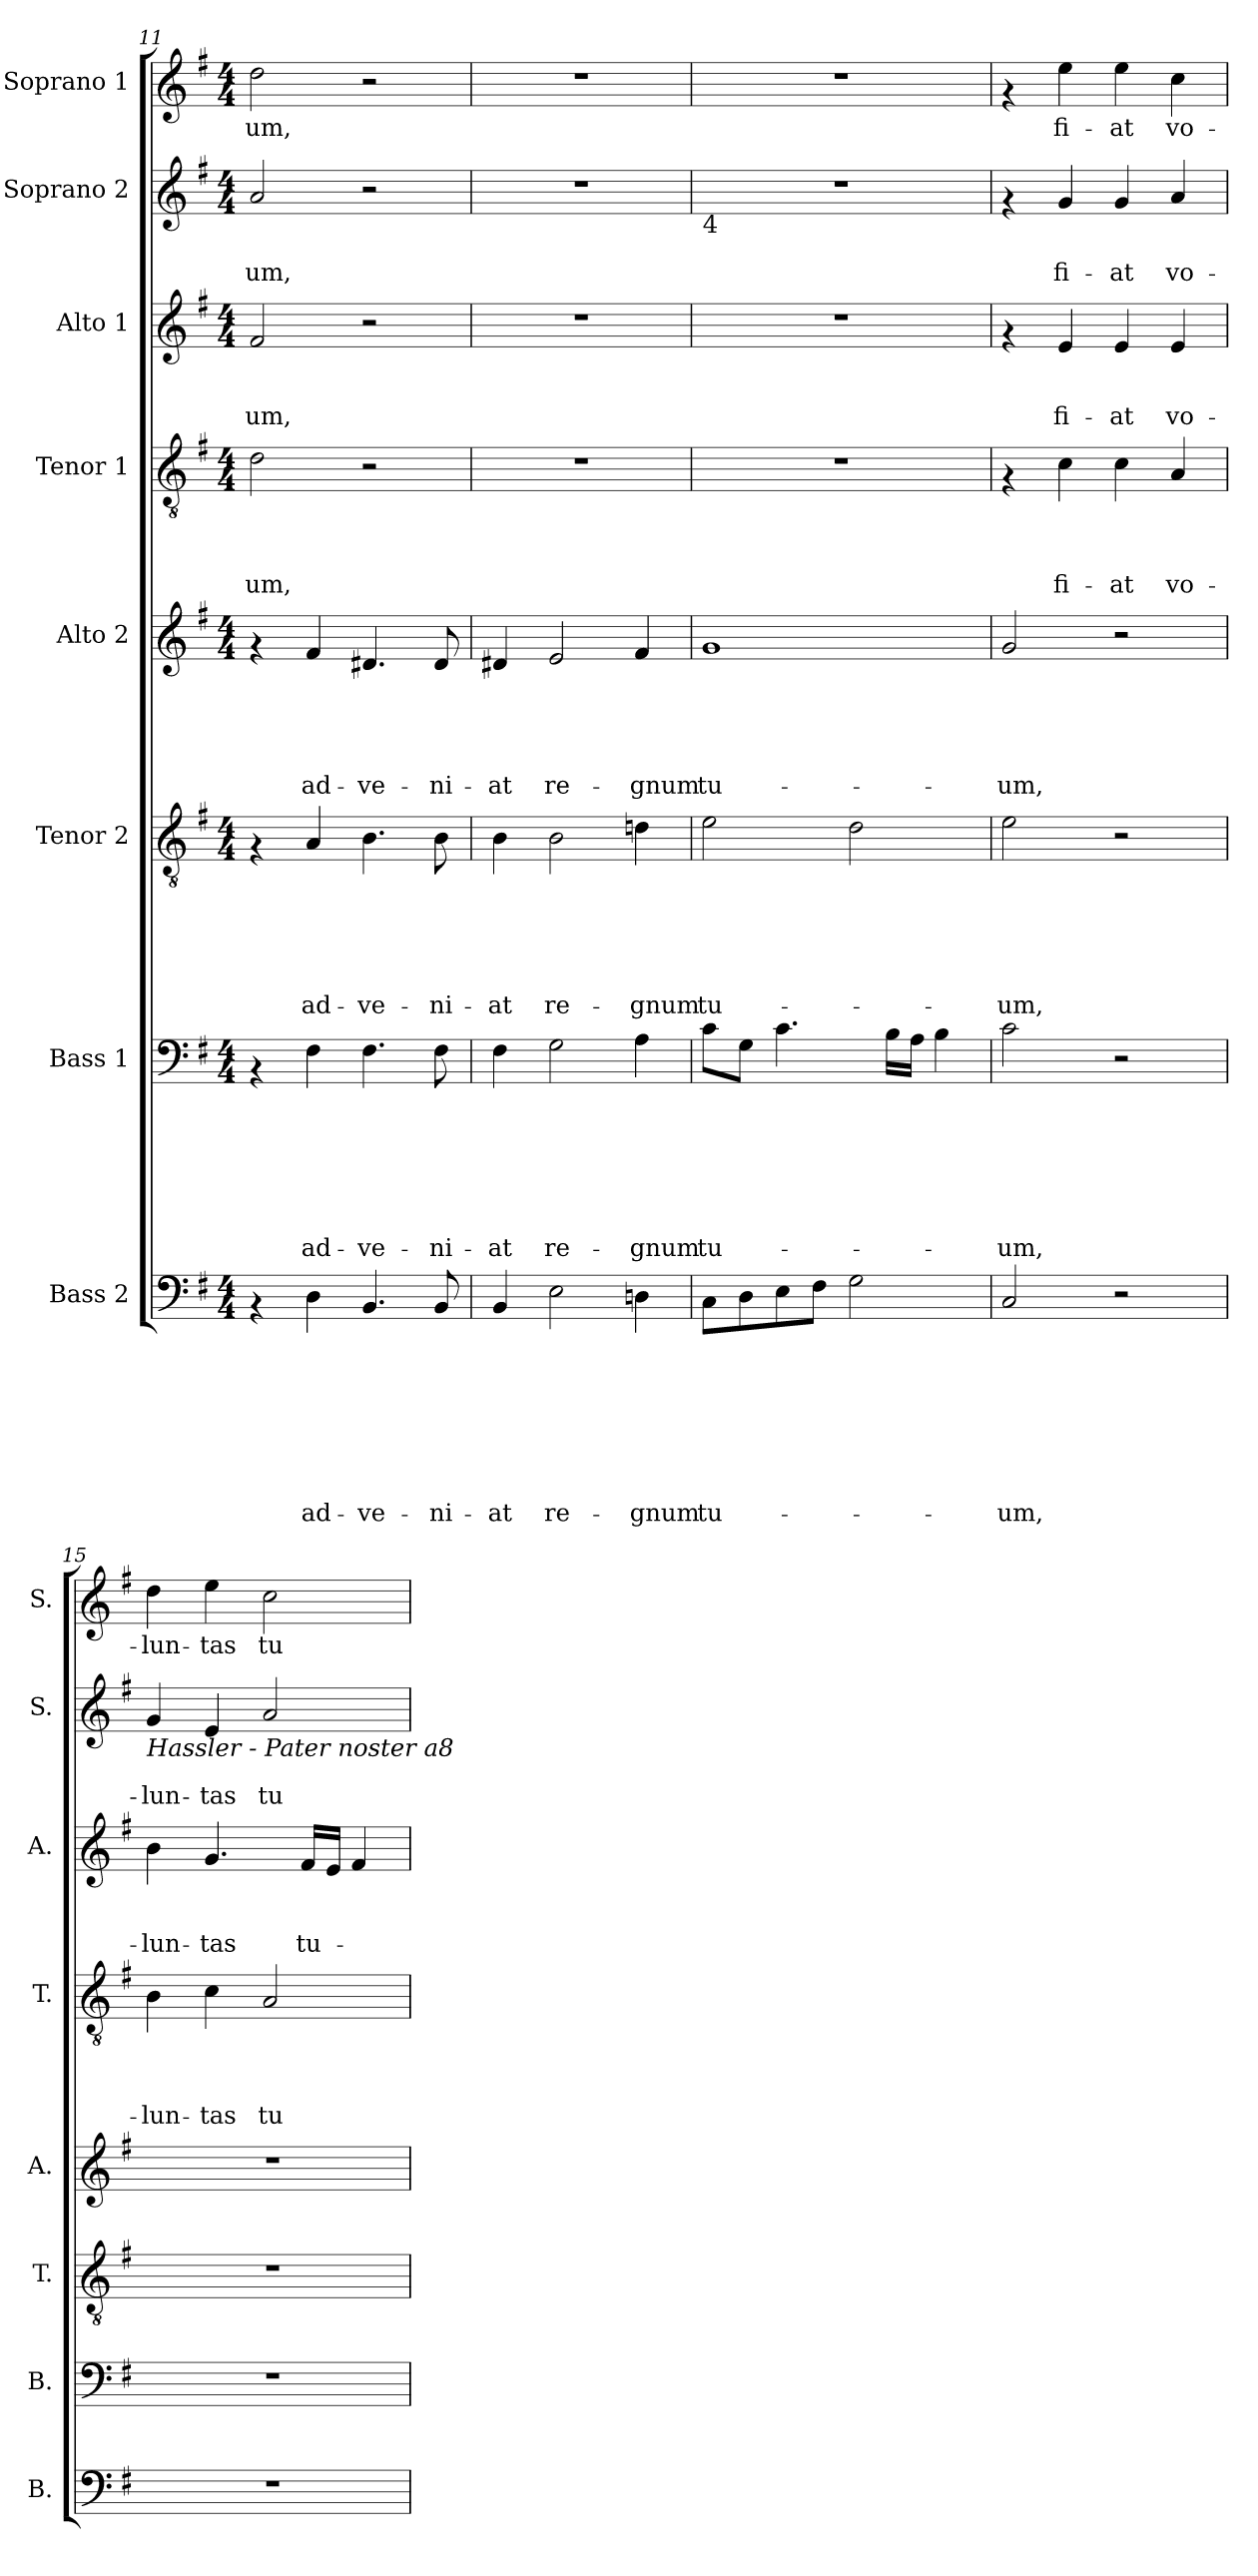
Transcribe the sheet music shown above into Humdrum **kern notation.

**kern	**text	**text	**text	**text	**text	**text	**text	**text	**kern	**text	**text	**text	**text	**text	**text	**text	**kern	**text	**text	**text	**text	**text	**text	**kern	**text	**text	**text	**text	**text	**kern	**text	**text	**text	**text	**kern	**text	**text	**text	**kern	**text	**text	**kern	**text
*part8	*part8	*part8	*part8	*part8	*part8	*part8	*part8	*part8	*part7	*part7	*part7	*part7	*part7	*part7	*part7	*part7	*part6	*part6	*part6	*part6	*part6	*part6	*part6	*part5	*part5	*part5	*part5	*part5	*part5	*part4	*part4	*part4	*part4	*part4	*part3	*part3	*part3	*part3	*part2	*part2	*part2	*part1	*part1
*staff8	*staff8	*staff8	*staff8	*staff8	*staff8	*staff8	*staff8	*staff8	*staff7	*staff7	*staff7	*staff7	*staff7	*staff7	*staff7	*staff7	*staff6	*staff6	*staff6	*staff6	*staff6	*staff6	*staff6	*staff5	*staff5	*staff5	*staff5	*staff5	*staff5	*staff4	*staff4	*staff4	*staff4	*staff4	*staff3	*staff3	*staff3	*staff3	*staff2	*staff2	*staff2	*staff1	*staff1
*I"Bass 2	*	*	*	*	*	*	*	*	*I"Bass 1	*	*	*	*	*	*	*	*I"Tenor 2	*	*	*	*	*	*	*I"Alto 2	*	*	*	*	*	*I"Tenor 1	*	*	*	*	*I"Alto 1	*	*	*	*I"Soprano 2	*	*	*I"Soprano 1	*
*I'B.	*	*	*	*	*	*	*	*	*I'B.	*	*	*	*	*	*	*	*I'T.	*	*	*	*	*	*	*I'A.	*	*	*	*	*	*I'T.	*	*	*	*	*I'A.	*	*	*	*I'S.	*	*	*I'S.	*
*clefF4	*	*	*	*	*	*	*	*	*clefF4	*	*	*	*	*	*	*	*clefGv2	*	*	*	*	*	*	*clefG2	*	*	*	*	*	*clefGv2	*	*	*	*	*clefG2	*	*	*	*clefG2	*	*	*clefG2	*
*k[f#]	*	*	*	*	*	*	*	*	*k[f#]	*	*	*	*	*	*	*	*k[f#]	*	*	*	*	*	*	*k[f#]	*	*	*	*	*	*k[f#]	*	*	*	*	*k[f#]	*	*	*	*k[f#]	*	*	*k[f#]	*
*G:	*	*	*	*	*	*	*	*	*G:	*	*	*	*	*	*	*	*G:	*	*	*	*	*	*	*G:	*	*	*	*	*	*G:	*	*	*	*	*G:	*	*	*	*G:	*	*	*G:	*
*M4/4	*	*	*	*	*	*	*	*	*M4/4	*	*	*	*	*	*	*	*M4/4	*	*	*	*	*	*	*M4/4	*	*	*	*	*	*M4/4	*	*	*	*	*M4/4	*	*	*	*M4/4	*	*	*M4/4	*
=11	=11	=11	=11	=11	=11	=11	=11	=11	=11	=11	=11	=11	=11	=11	=11	=11	=11	=11	=11	=11	=11	=11	=11	=11	=11	=11	=11	=11	=11	=11	=11	=11	=11	=11	=11	=11	=11	=11	=11	=11	=11	=11	=11
!	!	!	!	!	!	!	!	!	!	!	!	!	!	!	!	!	!	!	!	!	!	!	!	!	!	!	!	!	!	!	!	!	!	!LO:LY:b	!	!	!	!LO:LY:b	!	!	!LO:LY:b	!	!LO:LY:b
4rAA	.	.	.	.	.	.	.	.	4rAA	.	.	.	.	.	.	.	4rF	.	.	.	.	.	.	4rf	.	.	.	.	.	2d\	.	.	.	-um,	2f#/	.	.	-um,	2a/	.	-um,	2dd\	-um,
!	!	!	!	!	!	!	!	!LO:LY:b	!	!	!	!	!	!	!	!LO:LY:b	!	!	!	!	!	!	!LO:LY:b	!	!	!	!	!	!LO:LY:b	!	!	!	!	!	!	!	!	!	!	!	!	!	!
4D\	.	.	.	.	.	.	.	ad-	4F#\	.	.	.	.	.	.	ad-	4A/	.	.	.	.	.	ad-	4f#/	.	.	.	.	ad-	.	.	.	.	.	.	.	.	.	.	.	.	.	.
!	!	!	!	!	!	!	!	!LO:LY:b	!	!	!	!	!	!	!	!LO:LY:b	!	!	!	!	!	!	!LO:LY:b	!	!	!	!	!	!LO:LY:b	!	!	!	!	!	!	!	!	!	!	!	!	!	!
4.BB/	.	.	.	.	.	.	.	-ve-	4.F#\	.	.	.	.	.	.	-ve-	4.B\	.	.	.	.	.	-ve-	4.d#X/	.	.	.	.	-ve-	2r	.	.	.	.	2r	.	.	.	2r	.	.	2r	.
!	!	!	!	!	!	!	!	!LO:LY:b	!	!	!	!	!	!	!	!LO:LY:b	!	!	!	!	!	!	!LO:LY:b	!	!	!	!	!	!LO:LY:b	!	!	!	!	!	!	!	!	!	!	!	!	!	!
8BB/	.	.	.	.	.	.	.	-ni-	8F#\	.	.	.	.	.	.	-ni-	8B\	.	.	.	.	.	-ni-	8d#/	.	.	.	.	-ni-	.	.	.	.	.	.	.	.	.	.	.	.	.	.
=12	=12	=12	=12	=12	=12	=12	=12	=12	=12	=12	=12	=12	=12	=12	=12	=12	=12	=12	=12	=12	=12	=12	=12	=12	=12	=12	=12	=12	=12	=12	=12	=12	=12	=12	=12	=12	=12	=12	=12	=12	=12	=12	=12
!	!	!	!	!	!	!	!	!LO:LY:b	!	!	!	!	!	!	!	!LO:LY:b	!	!	!	!	!	!	!LO:LY:b	!	!	!	!	!	!LO:LY:b	!	!	!	!	!	!	!	!	!	!	!	!	!	!
4BB/	.	.	.	.	.	.	.	-at	4F#\	.	.	.	.	.	.	-at	4B\	.	.	.	.	.	-at	4d#X/	.	.	.	.	-at	1r	.	.	.	.	1r	.	.	.	1r	.	.	1r	.
!	!	!	!	!	!	!	!	!LO:LY:b	!	!	!	!	!	!	!	!LO:LY:b	!	!	!	!	!	!	!LO:LY:b	!	!	!	!	!	!LO:LY:b	!	!	!	!	!	!	!	!	!	!	!	!	!	!
2E\	.	.	.	.	.	.	.	re-	2G\	.	.	.	.	.	.	re-	2B\	.	.	.	.	.	re-	2e/	.	.	.	.	re-	.	.	.	.	.	.	.	.	.	.	.	.	.	.
!	!	!	!	!	!	!	!	!LO:LY:b	!	!	!	!	!	!	!	!LO:LY:b	!	!	!	!	!	!	!LO:LY:b	!	!	!	!	!	!LO:LY:b	!	!	!	!	!	!	!	!	!	!	!	!	!	!
4Dn\	.	.	.	.	.	.	.	-gnum	4A\	.	.	.	.	.	.	-gnum	4dn\	.	.	.	.	.	-gnum	4f#/	.	.	.	.	-gnum	.	.	.	.	.	.	.	.	.	.	.	.	.	.
!!LO:PB:g=z
=13	=13	=13	=13	=13	=13	=13	=13	=13	=13	=13	=13	=13	=13	=13	=13	=13	=13	=13	=13	=13	=13	=13	=13	=13	=13	=13	=13	=13	=13	=13	=13	=13	=13	=13	=13	=13	=13	=13	=13	=13	=13	=13	=13
!	!	!	!	!	!	!	!	!	!	!	!	!	!	!	!	!	!	!	!	!	!	!	!	!	!	!	!	!	!	!	!	!	!	!	!	!	!	!	!LO:TX:b:t=4	!	!	!	!
!	!	!	!	!	!	!	!	!LO:LY:b	!	!	!	!	!	!	!	!LO:LY:b	!	!	!	!	!	!	!LO:LY:b	!	!	!	!	!	!LO:LY:b	!	!	!	!	!	!	!	!	!	!	!	!	!	!
8C\L	.	.	.	.	.	.	.	tu-	8c\L	.	.	.	.	.	.	tu-	2e\	.	.	.	.	.	tu-	1g	.	.	.	.	tu-	1r	.	.	.	.	1r	.	.	.	1r	.	.	1r	.
8D\	.	.	.	.	.	.	.	.	8G\J	.	.	.	.	.	.	.	.	.	.	.	.	.	.	.	.	.	.	.	.	.	.	.	.	.	.	.	.	.	.	.	.	.	.
8E\	.	.	.	.	.	.	.	.	4.c\	.	.	.	.	.	.	.	.	.	.	.	.	.	.	.	.	.	.	.	.	.	.	.	.	.	.	.	.	.	.	.	.	.	.
8F#\J	.	.	.	.	.	.	.	.	.	.	.	.	.	.	.	.	.	.	.	.	.	.	.	.	.	.	.	.	.	.	.	.	.	.	.	.	.	.	.	.	.	.	.
2G\	.	.	.	.	.	.	.	.	.	.	.	.	.	.	.	.	2d\	.	.	.	.	.	.	.	.	.	.	.	.	.	.	.	.	.	.	.	.	.	.	.	.	.	.
.	.	.	.	.	.	.	.	.	16B\LL	.	.	.	.	.	.	.	.	.	.	.	.	.	.	.	.	.	.	.	.	.	.	.	.	.	.	.	.	.	.	.	.	.	.
.	.	.	.	.	.	.	.	.	16A\JJ	.	.	.	.	.	.	.	.	.	.	.	.	.	.	.	.	.	.	.	.	.	.	.	.	.	.	.	.	.	.	.	.	.	.
.	.	.	.	.	.	.	.	.	4B\	.	.	.	.	.	.	.	.	.	.	.	.	.	.	.	.	.	.	.	.	.	.	.	.	.	.	.	.	.	.	.	.	.	.
=14	=14	=14	=14	=14	=14	=14	=14	=14	=14	=14	=14	=14	=14	=14	=14	=14	=14	=14	=14	=14	=14	=14	=14	=14	=14	=14	=14	=14	=14	=14	=14	=14	=14	=14	=14	=14	=14	=14	=14	=14	=14	=14	=14
!	!	!	!	!	!	!	!	!LO:LY:b	!	!	!	!	!	!	!	!LO:LY:b	!	!	!	!	!	!	!LO:LY:b	!	!	!	!	!	!LO:LY:b	!	!	!	!	!	!	!	!	!	!	!	!	!	!
2C/	.	.	.	.	.	.	.	-um,	2c\	.	.	.	.	.	.	-um,	2e\	.	.	.	.	.	-um,	2g/	.	.	.	.	-um,	4rF	.	.	.	.	4rf	.	.	.	4rf	.	.	4rf	.
!	!	!	!	!	!	!	!	!	!	!	!	!	!	!	!	!	!	!	!	!	!	!	!	!	!	!	!	!	!	!	!	!	!	!LO:LY:b	!	!	!	!LO:LY:b	!	!	!LO:LY:b	!	!LO:LY:b
.	.	.	.	.	.	.	.	.	.	.	.	.	.	.	.	.	.	.	.	.	.	.	.	.	.	.	.	.	.	4c\	.	.	.	fi-	4e/	.	.	fi-	4g/	.	fi-	4ee\	fi-
!	!	!	!	!	!	!	!	!	!	!	!	!	!	!	!	!	!	!	!	!	!	!	!	!	!	!	!	!	!	!	!	!	!	!LO:LY:b	!	!	!	!LO:LY:b	!	!	!LO:LY:b	!	!LO:LY:b
2r	.	.	.	.	.	.	.	.	2r	.	.	.	.	.	.	.	2r	.	.	.	.	.	.	2r	.	.	.	.	.	4c\	.	.	.	-at	4e/	.	.	-at	4g/	.	-at	4ee\	-at
!	!	!	!	!	!	!	!	!	!	!	!	!	!	!	!	!	!	!	!	!	!	!	!	!	!	!	!	!	!	!	!	!	!	!LO:LY:b	!	!	!	!LO:LY:b	!	!	!LO:LY:b	!	!LO:LY:b
.	.	.	.	.	.	.	.	.	.	.	.	.	.	.	.	.	.	.	.	.	.	.	.	.	.	.	.	.	.	4A/	.	.	.	vo-	4e/	.	.	vo-	4a/	.	vo-	4cc\	vo-
=15	=15	=15	=15	=15	=15	=15	=15	=15	=15	=15	=15	=15	=15	=15	=15	=15	=15	=15	=15	=15	=15	=15	=15	=15	=15	=15	=15	=15	=15	=15	=15	=15	=15	=15	=15	=15	=15	=15	=15	=15	=15	=15	=15
!	!	!	!	!	!	!	!	!	!	!	!	!	!	!	!	!	!	!	!	!	!	!	!	!	!	!	!	!	!	!	!	!	!	!	!	!	!	!	!LO:TX:b:i:t=Hassler - Pater noster a8	!	!	!	!
!	!	!	!	!	!	!	!	!	!	!	!	!	!	!	!	!	!	!	!	!	!	!	!	!	!	!	!	!	!	!	!	!	!	!LO:LY:b	!	!	!	!LO:LY:b	!	!	!LO:LY:b	!	!LO:LY:b
1r	.	.	.	.	.	.	.	.	1r	.	.	.	.	.	.	.	1r	.	.	.	.	.	.	1r	.	.	.	.	.	4B\	.	.	.	-lun-	4b\	.	.	-lun-	4g/	.	-lun-	4dd\	-lun-
!	!	!	!	!	!	!	!	!	!	!	!	!	!	!	!	!	!	!	!	!	!	!	!	!	!	!	!	!	!	!	!	!	!	!LO:LY:b	!	!	!	!LO:LY:b	!	!	!LO:LY:b	!	!LO:LY:b
.	.	.	.	.	.	.	.	.	.	.	.	.	.	.	.	.	.	.	.	.	.	.	.	.	.	.	.	.	.	4c\	.	.	.	-tas	4.g/	.	.	-tas	4e/	.	-tas	4ee\	-tas
!	!	!	!	!	!	!	!	!	!	!	!	!	!	!	!	!	!	!	!	!	!	!	!	!	!	!	!	!	!	!	!	!	!	!LO:LY:b	!	!	!	!	!	!	!LO:LY:b	!	!LO:LY:b
.	.	.	.	.	.	.	.	.	.	.	.	.	.	.	.	.	.	.	.	.	.	.	.	.	.	.	.	.	.	2A/	.	.	.	tu-	.	.	.	.	2a/	.	tu-	2cc\	tu-
!	!	!	!	!	!	!	!	!	!	!	!	!	!	!	!	!	!	!	!	!	!	!	!	!	!	!	!	!	!	!	!	!	!	!	!	!	!	!LO:LY:b	!	!	!	!	!
.	.	.	.	.	.	.	.	.	.	.	.	.	.	.	.	.	.	.	.	.	.	.	.	.	.	.	.	.	.	.	.	.	.	.	16f#/LL	.	.	tu-	.	.	.	.	.
.	.	.	.	.	.	.	.	.	.	.	.	.	.	.	.	.	.	.	.	.	.	.	.	.	.	.	.	.	.	.	.	.	.	.	16e/JJ	.	.	.	.	.	.	.	.
.	.	.	.	.	.	.	.	.	.	.	.	.	.	.	.	.	.	.	.	.	.	.	.	.	.	.	.	.	.	.	.	.	.	.	4f#/	.	.	.	.	.	.	.	.
=	=	=	=	=	=	=	=	=	=	=	=	=	=	=	=	=	=	=	=	=	=	=	=	=	=	=	=	=	=	=	=	=	=	=	=	=	=	=	=	=	=	=	=
*-	*-	*-	*-	*-	*-	*-	*-	*-	*-	*-	*-	*-	*-	*-	*-	*-	*-	*-	*-	*-	*-	*-	*-	*-	*-	*-	*-	*-	*-	*-	*-	*-	*-	*-	*-	*-	*-	*-	*-	*-	*-	*-	*-
